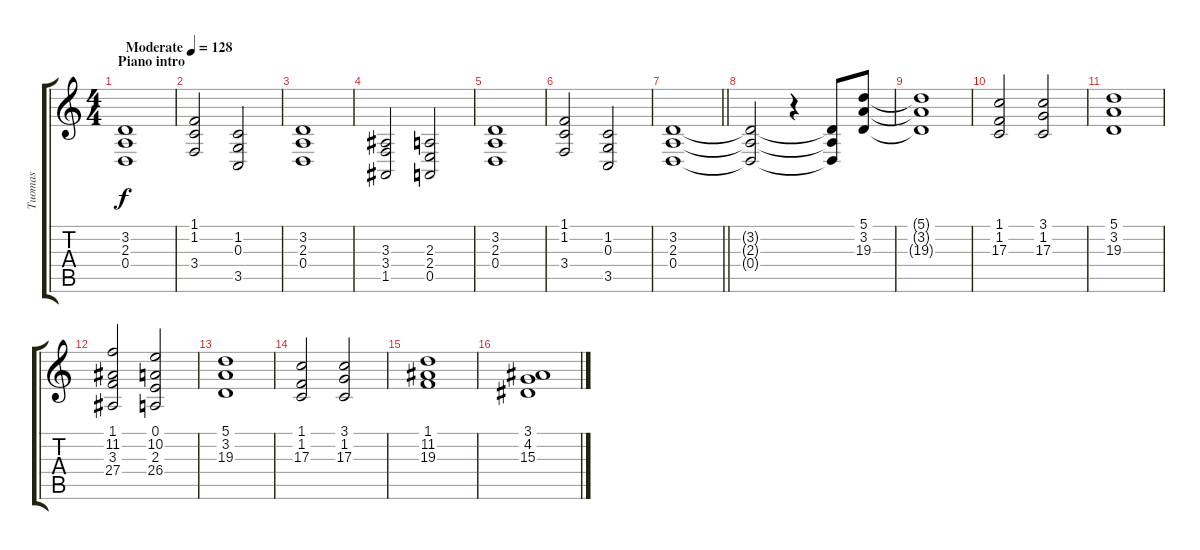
\track ("Tuomas" "Tuomas") {instrument pad2warm}
\staff {score tabs}
\tuning (E4 B3 G3 D3 A2 E2) {hide}
\ts (4 4)
\section ("" "Piano intro")
\tempo (128 "Moderate")
\clef g2
\ks c
(3.2 2.3 0.4).1{dy f instrument pad2warm} |
(1.1 1.2 3.4).2 (1.2 0.3 3.5).2 |
(3.2 2.3 0.4).1 |
(3.3 3.4 1.5).2 (2.3 2.4 0.5).2 |
(3.2 2.3 0.4).1 |
(1.1 1.2 3.4).2 (1.2 0.3 3.5).2 |
\barLineRight lightlight
(3.2 2.3 0.4).1 |
(3.2{t} 2.3{t} 0.4{t}).2 r.4 (3.2{t} 2.3{t} 0.4{t}).8 (5.1 3.2 19.3).8{volume 10 instrument stringensemble1} |
(5.1{t} 3.2{t} 19.3{t}).1 |
(1.1 1.2 17.3).2 (3.1 1.2 17.3).2 |
(5.1 3.2 19.3).1 |
(1.1 11.2 3.3 27.4).2 (0.1 10.2 2.3 26.4).2 |
(5.1 3.2 19.3).1 |
(1.1 1.2 17.3).2 (3.1 1.2 17.3).2 |
(1.1 11.2 19.3).1 |
(3.1 4.2 15.3).1
